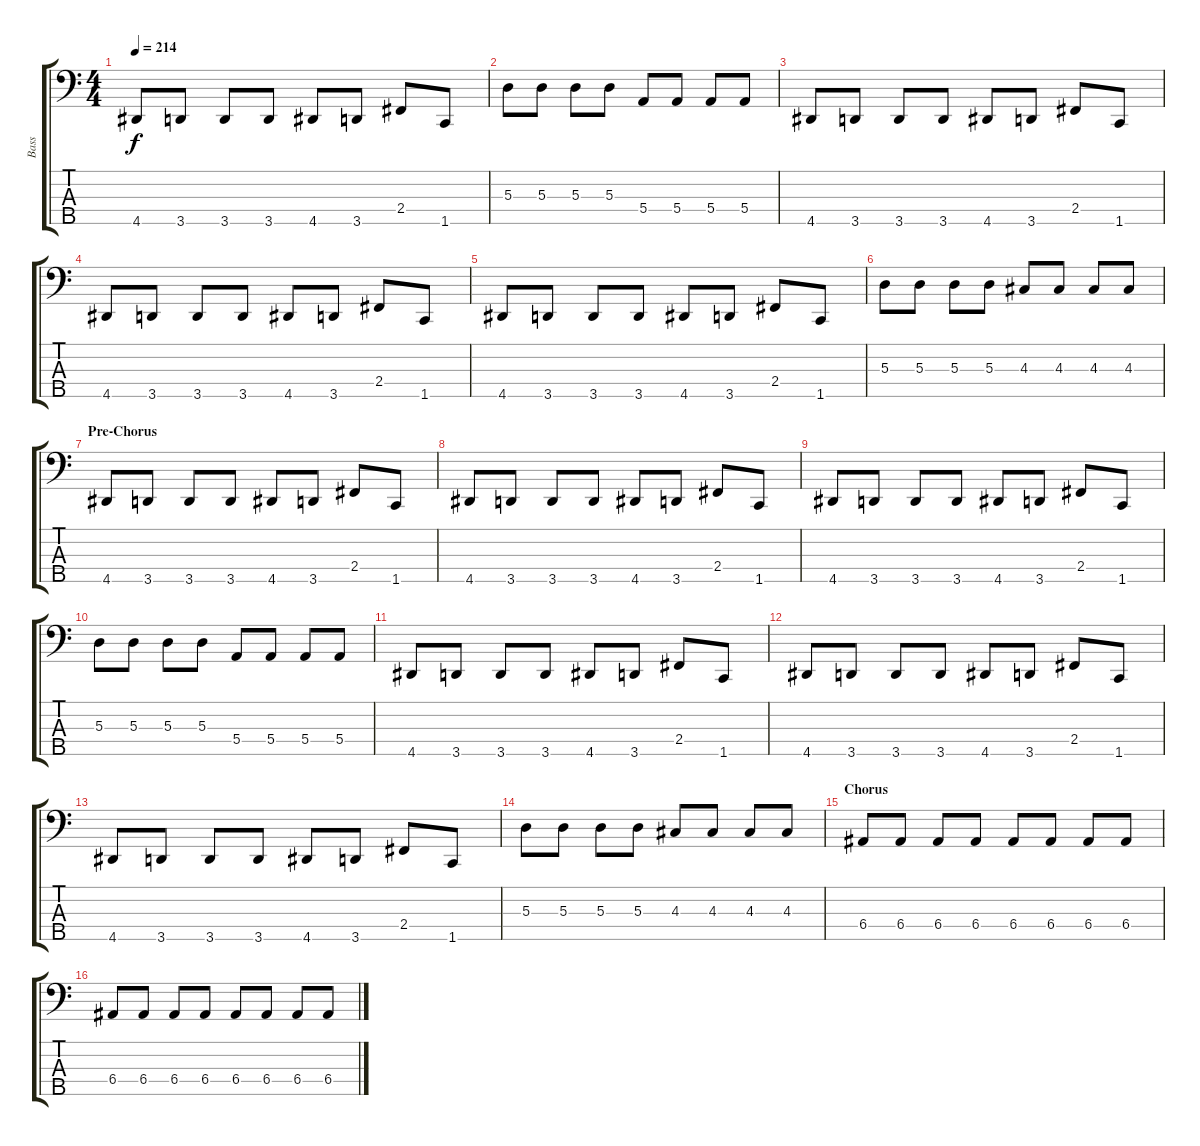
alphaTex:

\track ("Bass" "Bass") {instrument fretlessbass}
\staff {score tabs}
\tuning (G2 D2 A1 E1 B0) {hide}
\ts (4 4)
\tempo 214
\clef f4
\ks c
4.5.8{dy f} 3.5.8 3.5.8 3.5.8 4.5.8 3.5.8 2.4.8 1.5.8 |
5.3.8 5.3.8 5.3.8 5.3.8 5.4.8 5.4.8 5.4.8 5.4.8 |
4.5.8 3.5.8 3.5.8 3.5.8 4.5.8 3.5.8 2.4.8 1.5.8 |
4.5.8 3.5.8 3.5.8 3.5.8 4.5.8 3.5.8 2.4.8 1.5.8 |
4.5.8 3.5.8 3.5.8 3.5.8 4.5.8 3.5.8 2.4.8 1.5.8 |
5.3.8 5.3.8 5.3.8 5.3.8 4.3.8 4.3.8 4.3.8 4.3.8 |
\section ("" "Pre-Chorus")
4.5.8 3.5.8 3.5.8 3.5.8 4.5.8 3.5.8 2.4.8 1.5.8 |
4.5.8 3.5.8 3.5.8 3.5.8 4.5.8 3.5.8 2.4.8 1.5.8 |
4.5.8 3.5.8 3.5.8 3.5.8 4.5.8 3.5.8 2.4.8 1.5.8 |
5.3.8 5.3.8 5.3.8 5.3.8 5.4.8 5.4.8 5.4.8 5.4.8 |
4.5.8 3.5.8 3.5.8 3.5.8 4.5.8 3.5.8 2.4.8 1.5.8 |
4.5.8 3.5.8 3.5.8 3.5.8 4.5.8 3.5.8 2.4.8 1.5.8 |
4.5.8 3.5.8 3.5.8 3.5.8 4.5.8 3.5.8 2.4.8 1.5.8 |
5.3.8 5.3.8 5.3.8 5.3.8 4.3.8 4.3.8 4.3.8 4.3.8 |
\section ("" "Chorus")
6.4.8 6.4.8 6.4.8 6.4.8 6.4.8 6.4.8 6.4.8 6.4.8 |
6.4.8 6.4.8 6.4.8 6.4.8 6.4.8 6.4.8 6.4.8 6.4.8
